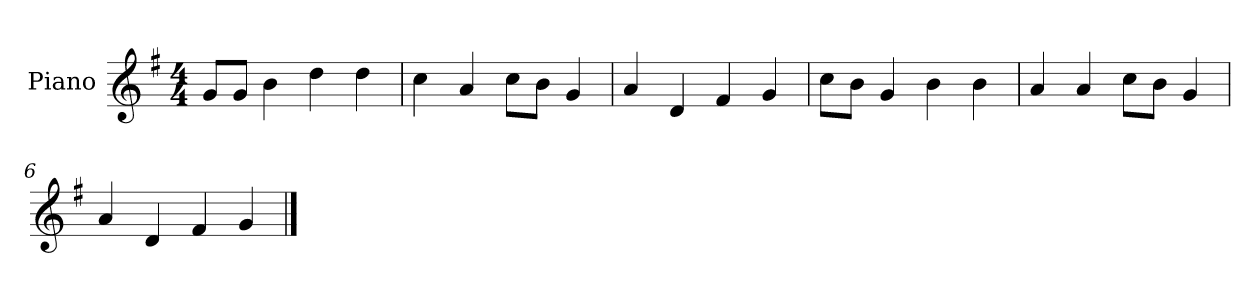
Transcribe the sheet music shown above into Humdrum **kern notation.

**kern
*part1
*staff1
*I"Piano
*I'P-no
*clefG2
*k[f#]
*M4/4
*MM90
=1
8g/L
8g/J
4b\
4dd\
4dd\
=2
4cc\
4a/
8cc\L
8b\J
4g/
=3
4a/
4d/
4f#/
4g/
=4
8cc\L
8b\J
4g/
4b\
4b\
=5
4a/
4a/
8cc\L
8b\J
4g/
=6
4a/
4d/
4f#/
4g/
==
*-
